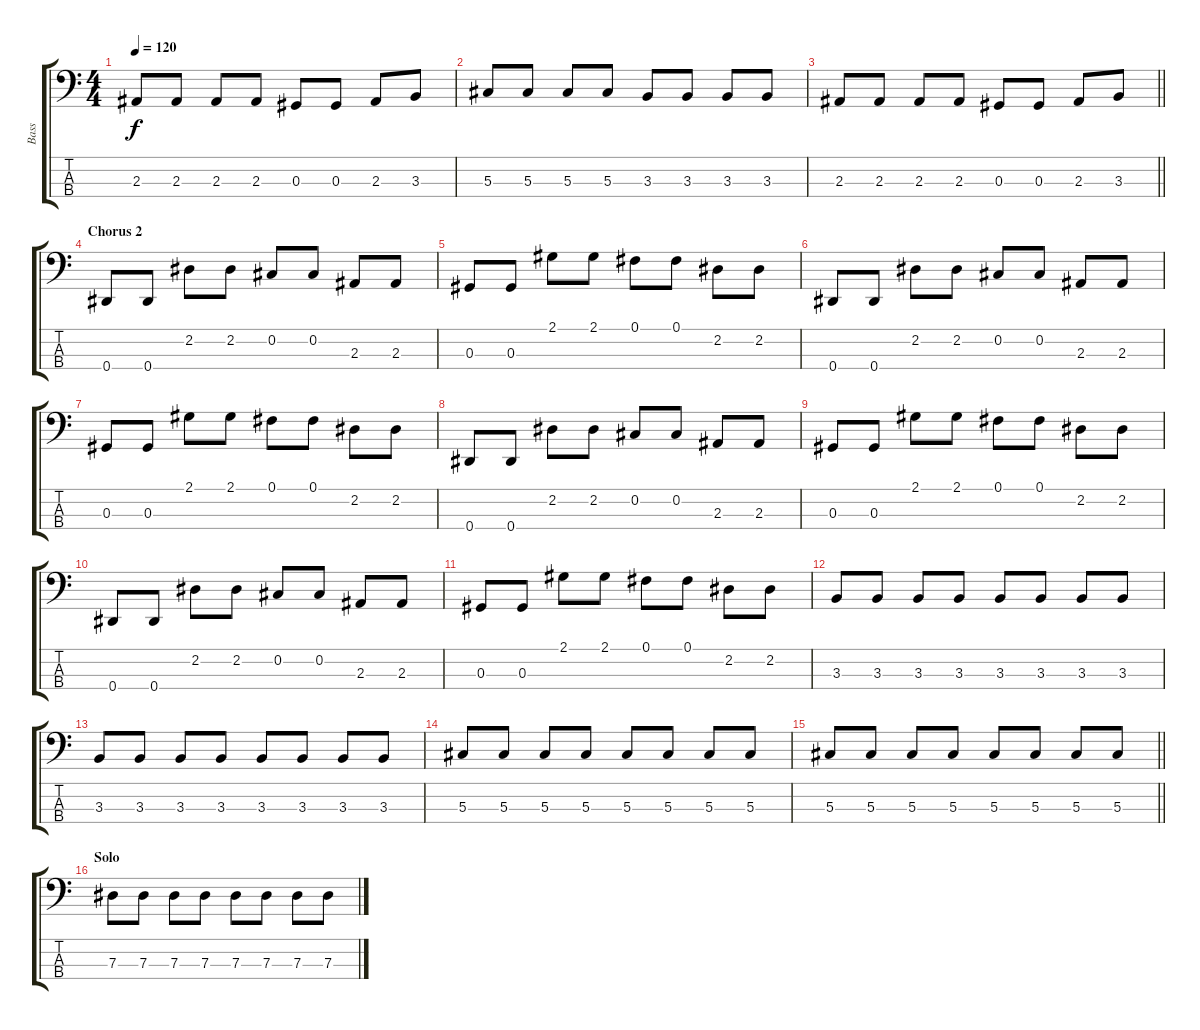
\track ("Bass" "Bass") {instrument electricbasspick}
\staff {score tabs}
\tuning (Gb2 Db2 Ab1 Eb1) {hide}
\ts (4 4)
\tempo 120
\clef f4
\ks c
2.3.8{dy f} 2.3.8 2.3.8 2.3.8 0.3.8 0.3.8 2.3.8 3.3.8 |
5.3.8 5.3.8 5.3.8 5.3.8 3.3.8 3.3.8 3.3.8 3.3.8 |
\barLineRight lightlight
2.3.8 2.3.8 2.3.8 2.3.8 0.3.8 0.3.8 2.3.8 3.3.8 |
\section ("" "Chorus 2")
0.4.8 0.4.8 2.2.8 2.2.8 0.2.8 0.2.8 2.3.8 2.3.8 |
0.3.8 0.3.8 2.1.8 2.1.8 0.1.8 0.1.8 2.2.8 2.2.8 |
0.4.8 0.4.8 2.2.8 2.2.8 0.2.8 0.2.8 2.3.8 2.3.8 |
0.3.8 0.3.8 2.1.8 2.1.8 0.1.8 0.1.8 2.2.8 2.2.8 |
0.4.8 0.4.8 2.2.8 2.2.8 0.2.8 0.2.8 2.3.8 2.3.8 |
0.3.8 0.3.8 2.1.8 2.1.8 0.1.8 0.1.8 2.2.8 2.2.8 |
0.4.8 0.4.8 2.2.8 2.2.8 0.2.8 0.2.8 2.3.8 2.3.8 |
0.3.8 0.3.8 2.1.8 2.1.8 0.1.8 0.1.8 2.2.8 2.2.8 |
3.3.8 3.3.8 3.3.8 3.3.8 3.3.8 3.3.8 3.3.8 3.3.8 |
3.3.8 3.3.8 3.3.8 3.3.8 3.3.8 3.3.8 3.3.8 3.3.8 |
5.3.8 5.3.8 5.3.8 5.3.8 5.3.8 5.3.8 5.3.8 5.3.8 |
\barLineRight lightlight
5.3.8 5.3.8 5.3.8 5.3.8 5.3.8 5.3.8 5.3.8 5.3.8 |
\section ("" "Solo")
7.3.8 7.3.8 7.3.8 7.3.8 7.3.8 7.3.8 7.3.8 7.3.8
